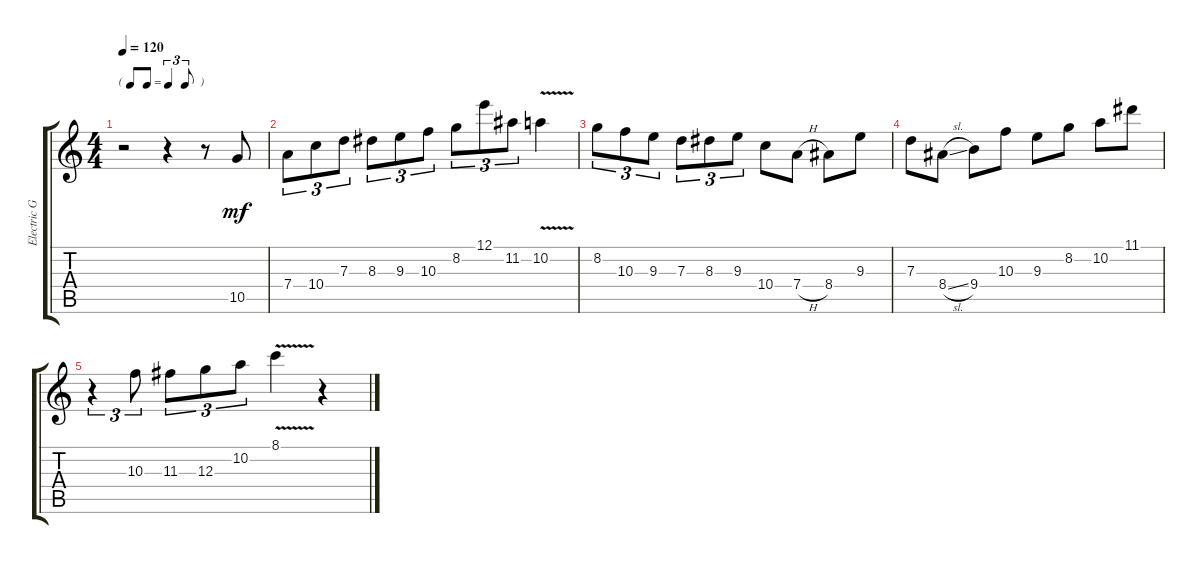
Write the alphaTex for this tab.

\track ("Electric Guitar" "Electric G") {instrument electricguitarclean}
\staff {score tabs}
\tuning (E4 B3 G3 D3 A2 E2) {hide}
\ts (4 4)
\tf triplet8th
\tempo 120
\clef g2
\ks c
r.2{dy mf instrument electricguitarclean} r.4 r.8 10.5.8 |
7.4.8{tu (3 2)} 10.4.8{tu (3 2)} 7.3.8{tu (3 2)} 8.3.8{tu (3 2)} 9.3.8{tu (3 2)} 10.3.8{tu (3 2)} 8.2.8{tu (3 2)} 12.1.8{tu (3 2)} 11.2.8{tu (3 2)} 10.2{v}.4 |
8.2.8{tu (3 2)} 10.3.8{tu (3 2)} 9.3.8{tu (3 2)} 7.3.8{tu (3 2)} 8.3.8{tu (3 2)} 9.3.8{tu (3 2)} 10.4.8 7.4{h}.8 8.4.8 9.3.8 |
7.3.8 8.4{sl}.8 9.4.8 10.3.8 9.3.8 8.2.8 10.2.8 11.1.8 |
r.4{tu (3 2)} 10.3.8{tu (3 2)} 11.3.8{tu (3 2)} 12.3.8{tu (3 2)} 10.2.8{tu (3 2)} 8.1{v}.4 r.4
